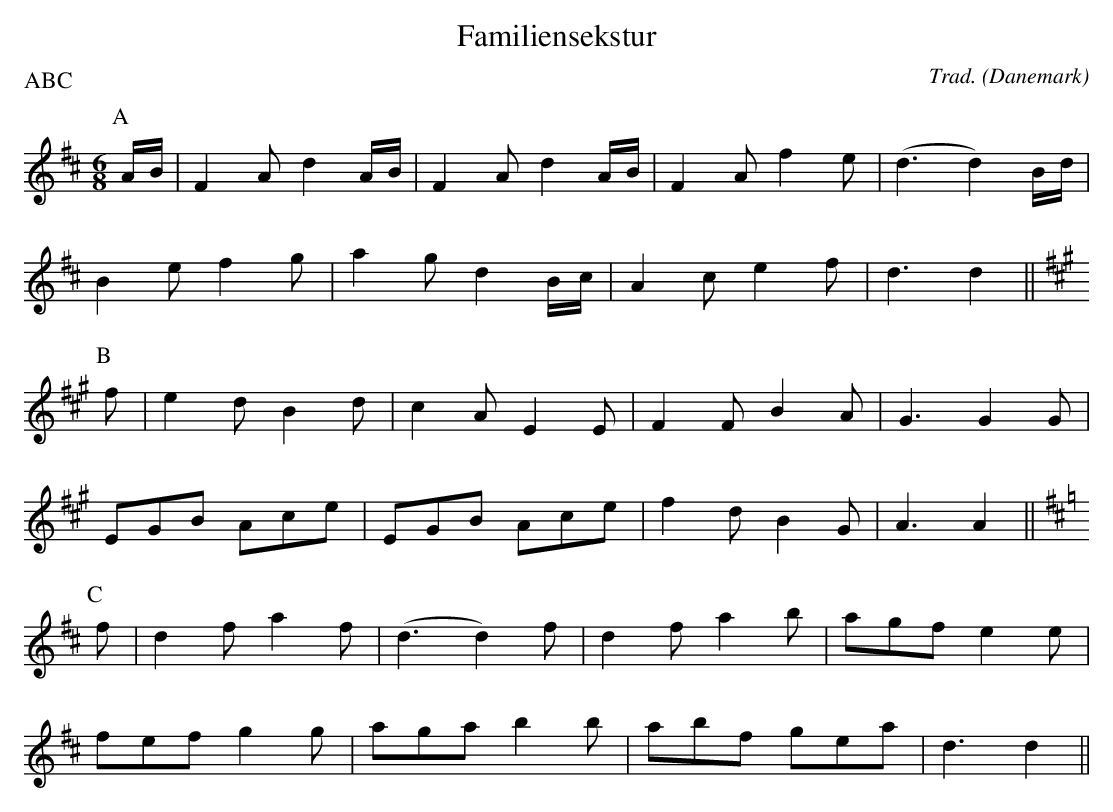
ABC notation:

X:1
T:Familiensekstur
C:Trad.
O:Danemark
L:1/8
M:6/8
P:ABC
K:D
P:A
A/B/ | F2 A d2 A/B/ | F2 A d2 A/B/ | F2 A f2 e | (d3 d2) B/d/ |
B2 e f2 g | a2 g d2 B/c/ | A2 c e2 f | d3 d2 ||
P:B
K:A
f | e2 d B2 d | c2 A E2 E | F2 F B2 A | G3 G2 G |
EGB Ace |EGB Ace | f2 d B2 G | A3 A2 ||
P:C
K:D
f | d2 f a2 f | (d3 d2) f | d2 f a2 b | agf e2 e |
fef g2 g | aga b2 b | abf gea | d3 d2 ||
